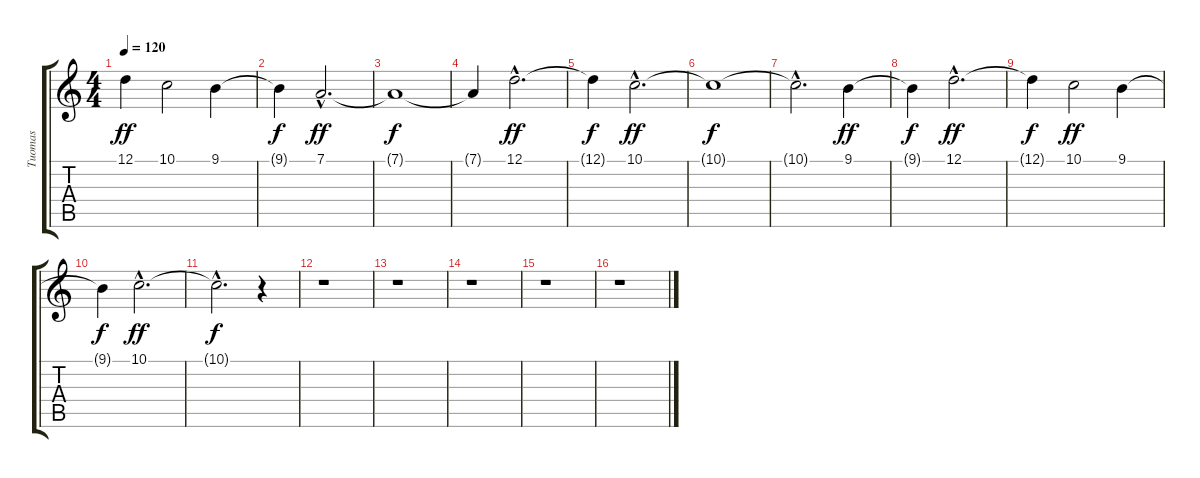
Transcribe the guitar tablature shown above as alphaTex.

\track ("Tuomas" "Tuomas") {instrument choiraahs}
\staff {score tabs}
\tuning (D4 A3 F3 C3 G2 D2) {hide}
\ts (4 4)
\tempo 120
\clef g2
\ks c
12.1.4{dy ff} 10.1.2 9.1.4 |
9.1{t}.4{dy f} 7.1{hac}.2{d dy ff} |
7.1{t}.1{dy f} |
7.1{t}.4 12.1{hac}.2{d dy ff} |
12.1{t}.4{dy f} 10.1{hac}.2{d dy ff} |
10.1{t}.1{dy f} |
10.1{hac t}.2{d} 9.1.4{dy ff} |
9.1{t}.4{dy f} 12.1{hac}.2{d dy ff} |
12.1{t}.4{dy f} 10.1.2{dy ff} 9.1.4 |
9.1{t}.4{dy f} 10.1{hac}.2{d dy ff} |
10.1{hac t}.2{d dy f} r.4 |
r.1 |
r.1 |
r.1 |
r.1 |
r.1
